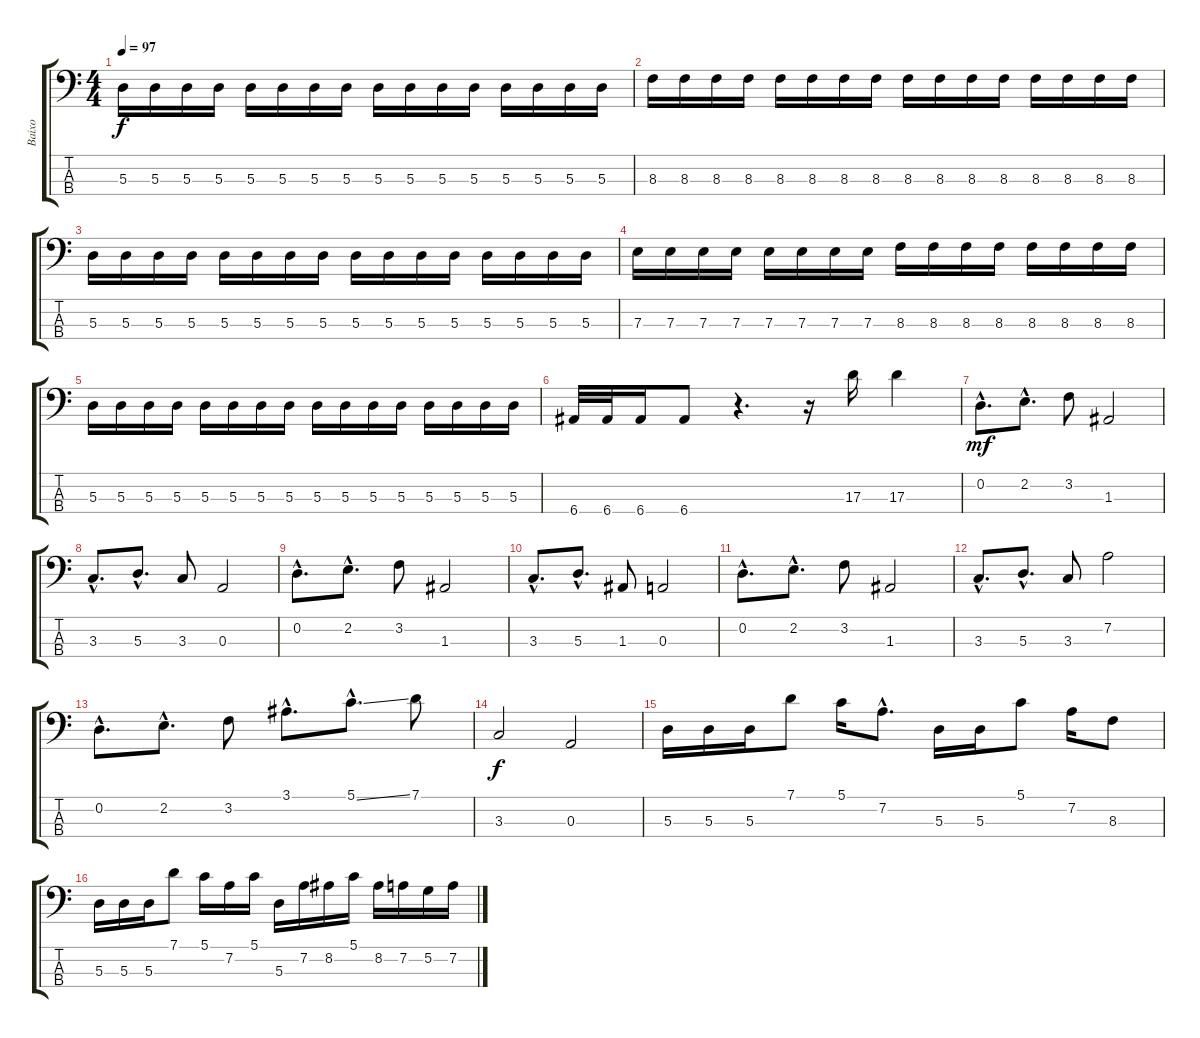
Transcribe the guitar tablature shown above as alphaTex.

\track ("Baixo" "Baixo") {instrument electricbassfinger}
\staff {score tabs}
\tuning (G2 D2 A1 E1) {hide}
\ts (4 4)
\tempo 97
\clef f4
\ks c
5.3.16{dy f} 5.3.16 5.3.16 5.3.16 5.3.16 5.3.16 5.3.16 5.3.16 5.3.16 5.3.16 5.3.16 5.3.16 5.3.16 5.3.16 5.3.16 5.3.16 |
8.3.16 8.3.16 8.3.16 8.3.16 8.3.16 8.3.16 8.3.16 8.3.16 8.3.16 8.3.16 8.3.16 8.3.16 8.3.16 8.3.16 8.3.16 8.3.16 |
5.3.16 5.3.16 5.3.16 5.3.16 5.3.16 5.3.16 5.3.16 5.3.16 5.3.16 5.3.16 5.3.16 5.3.16 5.3.16 5.3.16 5.3.16 5.3.16 |
7.3.16 7.3.16 7.3.16 7.3.16 7.3.16 7.3.16 7.3.16 7.3.16 8.3.16 8.3.16 8.3.16 8.3.16 8.3.16 8.3.16 8.3.16 8.3.16 |
5.3.16 5.3.16 5.3.16 5.3.16 5.3.16 5.3.16 5.3.16 5.3.16 5.3.16 5.3.16 5.3.16 5.3.16 5.3.16 5.3.16 5.3.16 5.3.16 |
6.4.32 6.4.32 6.4.16 6.4.8 r.4{d} r.16 17.3.16 17.3.4 |
0.2{hac}.8{d dy mf} 2.2{hac}.8{d} 3.2.8 1.3.2 |
3.3{hac}.8{d} 5.3{hac}.8{d} 3.3.8 0.3.2 |
0.2{hac}.8{d} 2.2{hac}.8{d} 3.2.8 1.3.2 |
3.3{hac}.8{d} 5.3{hac}.8{d} 1.3.8 0.3.2 |
0.2{hac}.8{d} 2.2{hac}.8{d} 3.2.8 1.3.2 |
3.3{hac}.8{d} 5.3{hac}.8{d} 3.3.8 7.2.2 |
0.2{hac}.8{d} 2.2{hac}.8{d} 3.2.8 3.1{hac}.8{d} 5.1{ss hac}.8{d} 7.1.8 |
3.3.2{dy f} 0.3.2 |
5.3.16 5.3.16 5.3.16 7.1.8 5.1.16 7.2{hac}.8{d} 5.3.16 5.3.16 5.1.8 7.2.16 8.3.8 |
5.3.16 5.3.16 5.3.16 7.1.8 5.1.16 7.2.16 5.1.16 5.3.16 7.2.16 8.2.16 5.1.16 8.2.16 7.2.16 5.2.16 7.2.16
